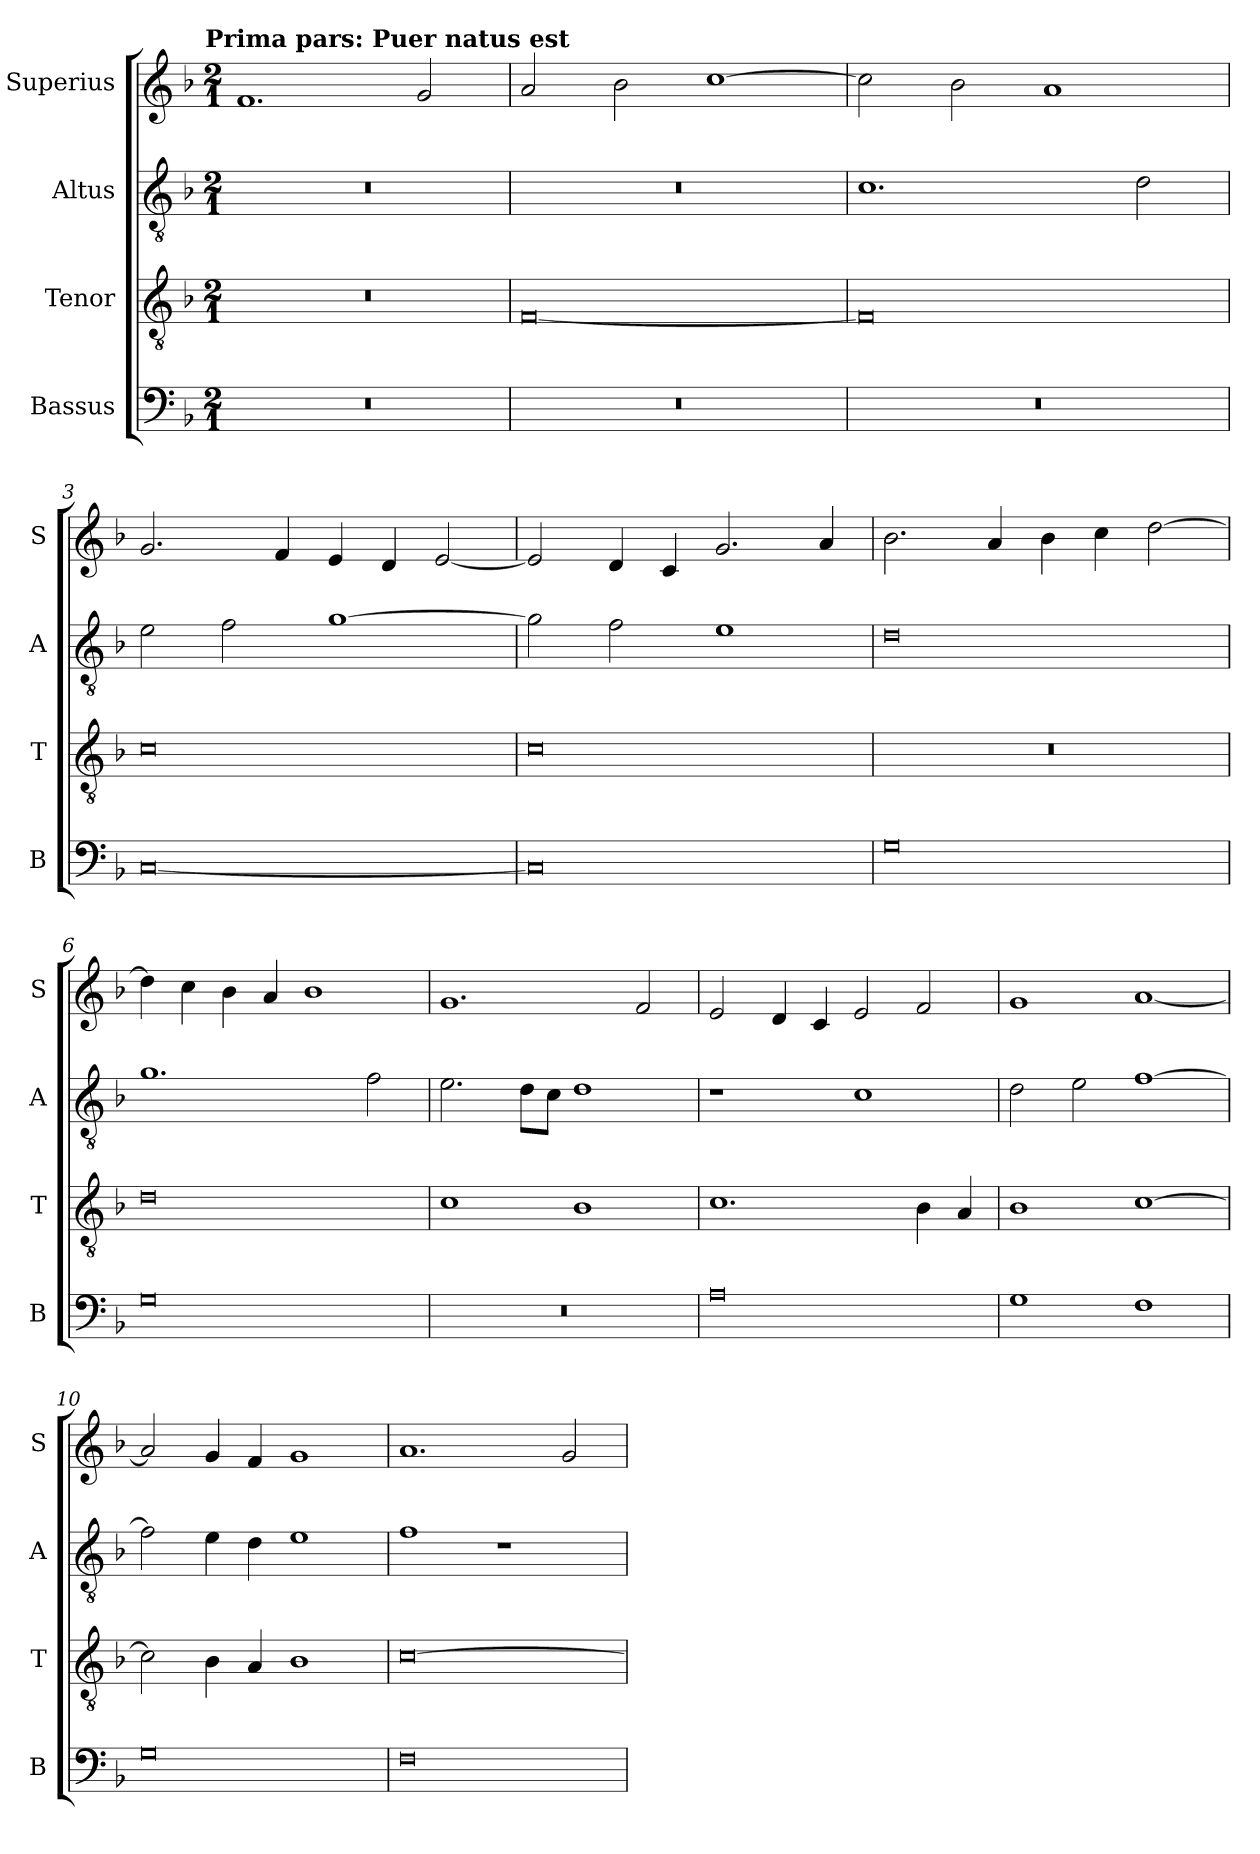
**kern	**kern	**kern	**kern
*part4	*part3	*part2	*part1
*staff4	*staff3	*staff2	*staff1
*I"Bassus	*I"Tenor	*I"Altus	*I"Superius
*I'B	*I'T	*I'A	*I'S
*clefF4	*clefGv2	*clefGv2	*clefG2
*k[b-]	*k[b-]	*k[b-]	*k[b-]
*F:	*F:	*F:	*F:
!!LO:TX:omd:t=Prima pars&colon; Puer natus est
*M2/1	*M2/1	*M2/1	*M2/1
=	=	=	=
0r	0r	0r	1.f
.	.	.	2g
=1	=1	=1	=1
0r	[0F	0r	2a
.	.	.	2b-
.	.	.	[1cc
=2	=2	=2	=2
0r	0F]	1.c	2cc]
.	.	.	2b-
.	.	.	1a
.	.	2d	.
=3	=3	=3	=3
[0C	0c	2e	2.g
.	.	2f	.
.	.	.	4f
.	.	[1g	4e
.	.	.	4d
.	.	.	[2e
=4	=4	=4	=4
0C]	0c	2g]	2e]
.	.	2f	4d
.	.	.	4c
.	.	1e	2.g
.	.	.	4a
=5	=5	=5	=5
0G	0r	0d	2.b-
.	.	.	4a
.	.	.	4b-
.	.	.	4cc
.	.	.	[2dd
=6	=6	=6	=6
0G	0d	1.g	4dd]
.	.	.	4cc
.	.	.	4b-
.	.	.	4a
.	.	.	1b-
.	.	2f	.
=7	=7	=7	=7
0r	1c	2.e	1.g
.	.	8dL	.
.	.	8cJ	.
.	1B-	1d	.
.	.	.	2f
=8	=8	=8	=8
0A	1.c	1r	2e
.	.	.	4d
.	.	.	4c
.	.	1c	2e
.	4B-	.	2f
.	4A	.	.
=9	=9	=9	=9
1G	1B-	2d	1g
.	.	2e	.
1F	[1c	[1f	[1a
=10	=10	=10	=10
0G	2c]	2f]	2a]
.	4B-	4e	4g
.	4A	4d	4f
.	1B-	1e	1g
=11	=11	=11	=11
0F	[0c	1f	1.a
.	.	1r	.
.	.	.	2g
=	=	=	=
*-	*-	*-	*-
